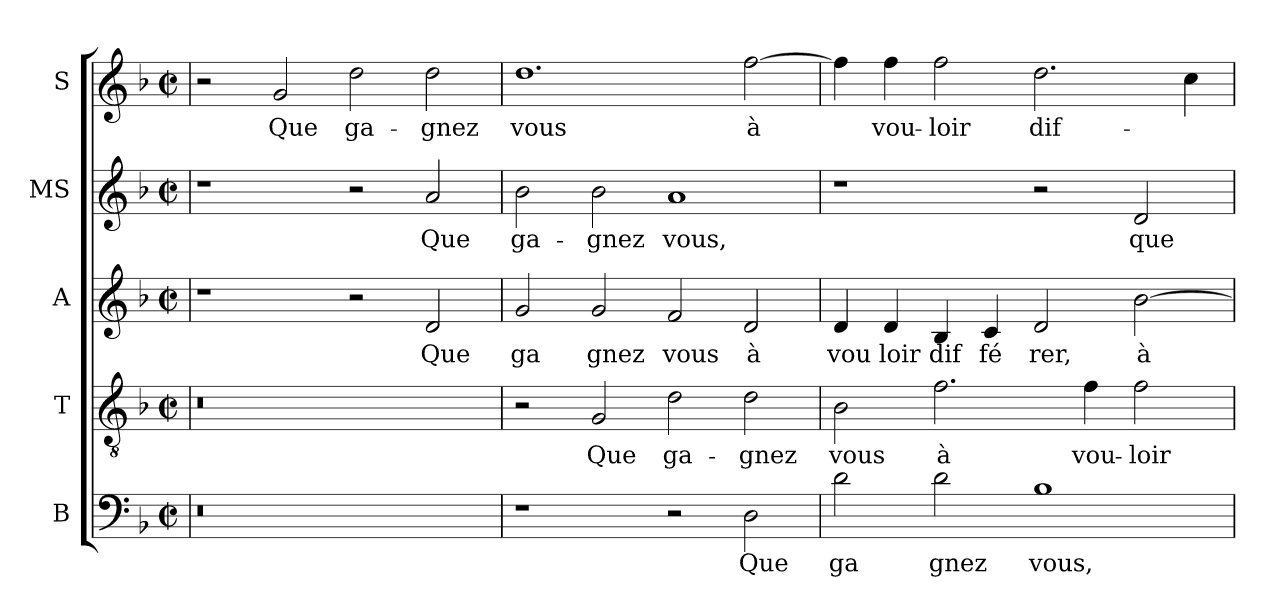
**kern	**text	**kern	**text	**kern	**text	**kern	**text	**kern	**text
*part5	*part5	*part4	*part4	*part3	*part3	*part2	*part2	*part1	*part1
*staff5	*staff5	*staff4	*staff4	*staff3	*staff3	*staff2	*staff2	*staff1	*staff1
*I"B	*	*I"T	*	*I"A	*	*I"MS	*	*I"S	*
!!LO:PB:g=z
*stria5	*	*stria5	*	*stria5	*	*stria5	*	*stria5	*
*clefF4	*	*clefGv2	*	*clefG2	*	*clefG2	*	*clefG2	*
*k[b-]	*	*k[b-]	*	*k[b-]	*	*k[b-]	*	*k[b-]	*
*F:	*	*F:	*	*F:	*	*F:	*	*F:	*
*M2/2	*	*M2/2	*	*M2/2	*	*M2/2	*	*M2/2	*
*met(c|)	*	*met(c|)	*	*met(c|)	*	*met(c|)	*	*met(c|)	*
=1	=1!	=1	=1!	=1	=1!	=1	=1!	=1!	=1!
0r	.	0r	.	1r	.	1r	.	2r	.
!	!	!	!	!	!	!	!	!	!LO:LY:b:cj
.	.	.	.	.	.	.	.	2g/	Que
!	!	!	!	!	!	!	!	!	!LO:LY:b:cj
.	.	.	.	2r	.	2r	.	2dd\	ga-
!	!	!	!	!	!LO:LY:b:cj	!	!LO:LY:b:cj	!	!LO:LY:b:cj
.	.	.	.	2d/	Que	2a/	Que	2dd\	-gnez
=2	=2	=2	=2	=2	=2	=2	=2	=2	=2
!	!	!	!	!	!LO:LY:b:cj	!	!LO:LY:b:cj	!	!LO:LY:b:cj
1r	.	2r	.	2g/	ga	2b-\	ga-	1.dd	vous
!	!	!	!LO:LY:b:cj	!	!LO:LY:b:cj	!	!LO:LY:b:cj	!	!
.	.	2G/	Que	2g/	gnez	2b-\	-gnez	.	.
!	!	!	!LO:LY:b:cj	!	!LO:LY:b:cj	!	!LO:LY:b:cj	!	!
2r	.	2d\	ga-	2f/	vous	1a	vous,	.	.
!	!LO:LY:b:cj	!	!LO:LY:b:cj	!	!LO:LY:b:cj	!	!	!	!LO:LY:b:cj
2D\	Que	2d\	-gnez	2d/	à	.	.	[>2ff\	à
=3	=3	=3	=3	=3	=3	=3	=3	=3	=3
!	!LO:LY:b:cj	!	!LO:LY:b:cj	!	!LO:LY:b:cj	!	!	!	!
2d\	ga	2B-\	vous	4d/	vou	1r	.	4ff\]	.
!	!	!	!	!	!LO:LY:b:cj	!	!	!	!LO:LY:b:cj
.	.	.	.	4d/	loir	.	.	4ff\	vou-
!	!LO:LY:b:cj	!	!LO:LY:b:cj	!	!LO:LY:b:cj	!	!	!	!LO:LY:b:cj
2d\	gnez	2.f\	à	4B-/	dif	.	.	2ff\	-loir
!	!	!	!	!	!LO:LY:b:cj	!	!	!	!
.	.	.	.	4c/	fé	.	.	.	.
!	!LO:LY:b:cj	!	!	!	!LO:LY:b:cj	!	!	!	!LO:LY:b
1B-	vous,	.	.	2d/	rer,	2r	.	2.dd\	dif-
!	!	!	!LO:LY:b:cj	!	!	!	!	!	!
.	.	4f\	vou-	.	.	.	.	.	.
!	!	!	!LO:LY:b:cj	!	!LO:LY:b:cj	!	!LO:LY:b:cj	!	!
.	.	2f\	-loir	[>2b-\	à	2d/	que	.	.
.	.	.	.	.	.	.	.	4cc\	.
=	=	=	=	=	=	=	=	=	=
*-	*-	*-	*-	*-	*-	*-	*-	*-	*-
